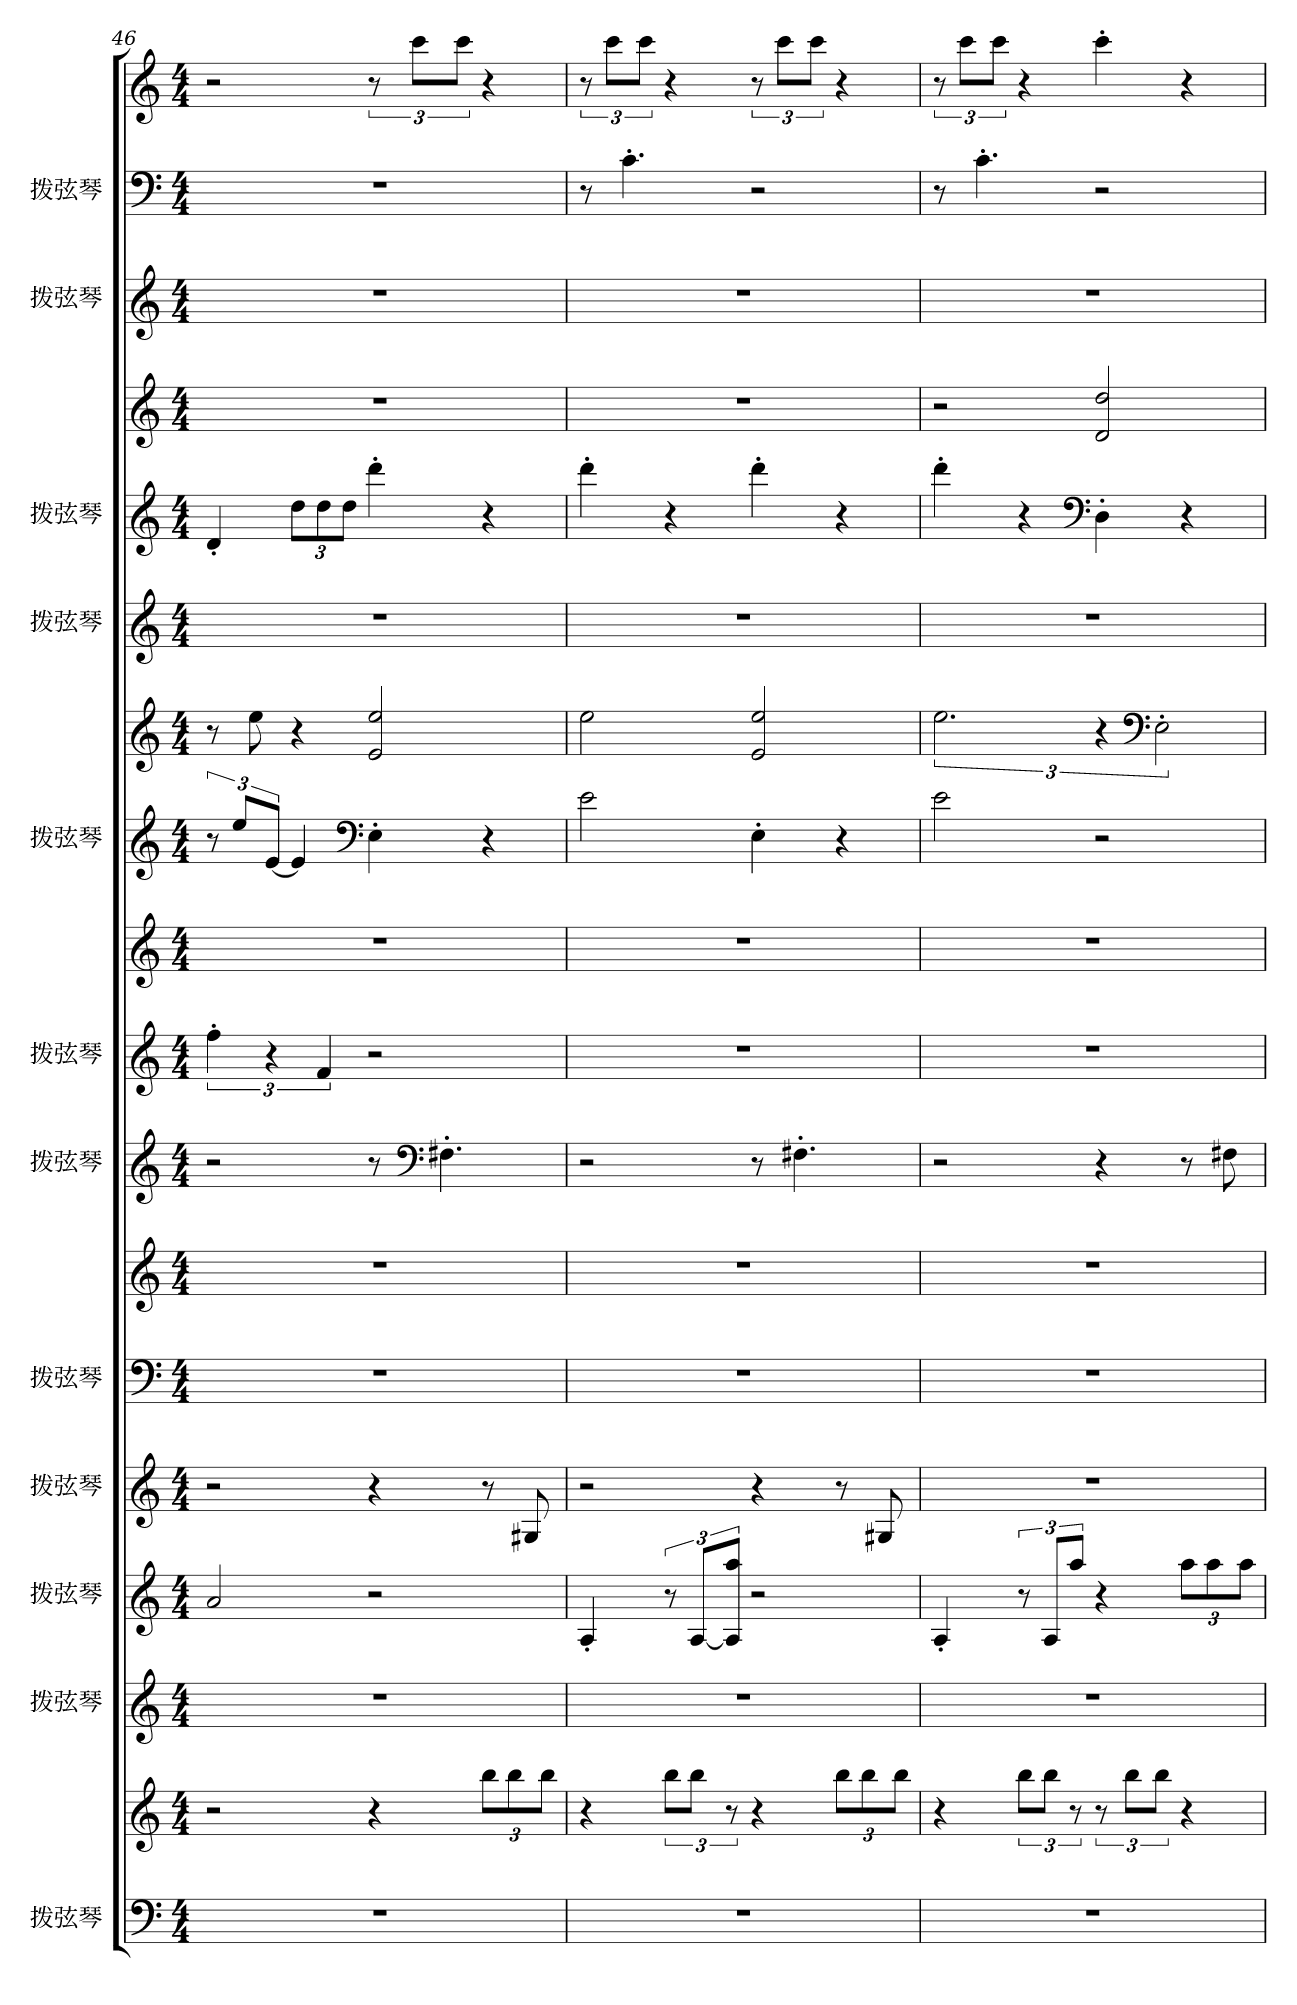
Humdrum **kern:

**kern	**kern	**kern	**kern	**kern	**kern	**kern	**kern	**kern	**kern	**kern	**kern	**kern	**kern	**kern	**kern	**kern	**kern
*part12	*part12	*part11	*part10	*part9	*part8	*part8	*part7	*part6	*part6	*part5	*part5	*part4	*part3	*part3	*part2	*part1	*part1
*staff18	*staff17	*staff16	*staff15	*staff14	*staff13	*staff12	*staff11	*staff10	*staff9	*staff8	*staff7	*staff6	*staff5	*staff4	*staff3	*staff2	*staff1
*I"拨弦琴	*	*I"拨弦琴	*I"拨弦琴	*I"拨弦琴	*I"拨弦琴	*	*I"拨弦琴	*I"拨弦琴	*	*I"拨弦琴	*	*I"拨弦琴	*I"拨弦琴	*	*I"拨弦琴	*I"拨弦琴	*
!!LO:PB:g=z
*clefF4	*clefG2	*clefG2	*clefG2	*clefG2	*clefF4	*clefG2	*clefG2	*clefG2	*clefG2	*clefG2	*clefG2	*clefG2	*clefG2	*clefG2	*clefG2	*clefF4	*clefG2
*k[]	*k[]	*k[]	*k[]	*k[]	*k[]	*k[]	*k[]	*k[]	*k[]	*k[]	*k[]	*k[]	*k[]	*k[]	*k[]	*k[]	*k[]
*M4/4	*M4/4	*M4/4	*M4/4	*M4/4	*M4/4	*M4/4	*M4/4	*M4/4	*M4/4	*M4/4	*M4/4	*M4/4	*M4/4	*M4/4	*M4/4	*M4/4	*M4/4
=46	=46	=46	=46	=46	=46	=46	=46	=46	=46	=46	=46	=46	=46	=46	=46	=46	=46
1r	2r	1r	2a/	2r	1r	1r	2r	6ff'\	1r	12r	8r	1r	4d'/	1r	1r	1r	2r
.	.	.	.	.	.	.	.	.	.	12ee/L	.	.	.	.	.	.	.
.	.	.	.	.	.	.	.	.	.	.	8ee\	.	.	.	.	.	.
.	.	.	.	.	.	.	.	6r	.	[12e/J	.	.	.	.	.	.	.
*	*	*	*	*	*	*	*	*	*	*	*	*	*Xbrackettup	*	*	*	*
.	.	.	.	.	.	.	.	.	.	4e/]	4r	.	12dd\L	.	.	.	.
.	.	.	.	.	.	.	.	6f/	.	.	.	.	12dd\	.	.	.	.
.	.	.	.	.	.	.	.	.	.	.	.	.	12dd\J	.	.	.	.
*	*	*	*	*	*	*	*	*	*	*clefF4	*	*	*	*	*	*	*
.	4r	.	2r	4r	.	.	8r	2r	.	4E'\	2e/ 2ee/	.	4ddd'\	.	.	.	12r
.	.	.	.	.	.	.	.	.	.	.	.	.	.	.	.	.	12ccc\L
*	*	*	*	*	*	*	*clefF4	*	*	*	*	*	*	*	*	*	*
.	.	.	.	.	.	.	4.F#X'\	.	.	.	.	.	.	.	.	.	.
.	.	.	.	.	.	.	.	.	.	.	.	.	.	.	.	.	12ccc\J
*	*Xbrackettup	*	*	*	*	*	*	*	*	*	*	*	*	*	*	*	*
.	12bb\L	.	.	8r	.	.	.	.	.	4r	.	.	4r	.	.	.	4r
.	12bb\	.	.	.	.	.	.	.	.	.	.	.	.	.	.	.	.
.	.	.	.	8G#X/	.	.	.	.	.	.	.	.	.	.	.	.	.
.	12bb\J	.	.	.	.	.	.	.	.	.	.	.	.	.	.	.	.
=47	=47	=47	=47	=47	=47	=47	=47	=47	=47	=47	=47	=47	=47	=47	=47	=47	=47
1r	4r	1r	4A'/	2r	1r	1r	2r	1r	1r	2e\	2ee\	1r	4ddd'\	1r	1r	8r	12r
.	.	.	.	.	.	.	.	.	.	.	.	.	.	.	.	.	12ccc\L
.	.	.	.	.	.	.	.	.	.	.	.	.	.	.	.	4.c'\	.
.	.	.	.	.	.	.	.	.	.	.	.	.	.	.	.	.	12ccc\J
*	*brackettup	*	*	*	*	*	*	*	*	*	*	*	*	*	*	*	*
.	12bb\L	.	12r	.	.	.	.	.	.	.	.	.	4r	.	.	.	4r
.	12bb\J	.	[12A/L	.	.	.	.	.	.	.	.	.	.	.	.	.	.
.	12r	.	12A/] 12aa/J	.	.	.	.	.	.	.	.	.	.	.	.	.	.
.	4r	.	2r	4r	.	.	8r	.	.	4E'\	2e/ 2ee/	.	4ddd'\	.	.	2r	12r
.	.	.	.	.	.	.	.	.	.	.	.	.	.	.	.	.	12ccc\L
.	.	.	.	.	.	.	4.F#X'\	.	.	.	.	.	.	.	.	.	.
.	.	.	.	.	.	.	.	.	.	.	.	.	.	.	.	.	12ccc\J
*	*Xbrackettup	*	*	*	*	*	*	*	*	*	*	*	*	*	*	*	*
.	12bb\L	.	.	8r	.	.	.	.	.	4r	.	.	4r	.	.	.	4r
.	12bb\	.	.	.	.	.	.	.	.	.	.	.	.	.	.	.	.
.	.	.	.	8G#X/	.	.	.	.	.	.	.	.	.	.	.	.	.
.	12bb\J	.	.	.	.	.	.	.	.	.	.	.	.	.	.	.	.
!!LO:PB:g=z
=48	=48	=48	=48	=48	=48	=48	=48	=48	=48	=48	=48	=48	=48	=48	=48	=48	=48
1r	4r	1r	4A'/	1r	1r	1r	2r	1r	1r	2e\	3.ee\	1r	4ddd'\	2r	1r	8r	12r
.	.	.	.	.	.	.	.	.	.	.	.	.	.	.	.	.	12ccc\L
.	.	.	.	.	.	.	.	.	.	.	.	.	.	.	.	4.c'\	.
.	.	.	.	.	.	.	.	.	.	.	.	.	.	.	.	.	12ccc\J
*	*brackettup	*	*	*	*	*	*	*	*	*	*	*	*	*	*	*	*
.	12bb\L	.	12r	.	.	.	.	.	.	.	.	.	4r	.	.	.	4r
.	12bb\J	.	12A/L	.	.	.	.	.	.	.	.	.	.	.	.	.	.
.	12r	.	12aa/J	.	.	.	.	.	.	.	.	.	.	.	.	.	.
*	*	*	*	*	*	*	*	*	*	*	*	*	*clefF4	*	*	*	*
.	12r	.	4r	.	.	.	4r	.	.	2r	6r	.	4D'\	2d/ 2dd/	.	2r	4ccc'\
.	12bb\L	.	.	.	.	.	.	.	.	.	.	.	.	.	.	.	.
*	*	*	*	*	*	*	*	*	*	*	*clefF4	*	*	*	*	*	*
.	12bb\J	.	.	.	.	.	.	.	.	.	3E'\	.	.	.	.	.	.
*	*	*	*Xbrackettup	*	*	*	*	*	*	*	*	*	*	*	*	*	*
.	4r	.	12aa\L	.	.	.	8r	.	.	.	.	.	4r	.	.	.	4r
.	.	.	12aa\	.	.	.	.	.	.	.	.	.	.	.	.	.	.
.	.	.	.	.	.	.	8F#X\	.	.	.	.	.	.	.	.	.	.
.	.	.	12aa\J	.	.	.	.	.	.	.	.	.	.	.	.	.	.
=	=	=	=	=	=	=	=	=	=	=	=	=	=	=	=	=	=
*-	*-	*-	*-	*-	*-	*-	*-	*-	*-	*-	*-	*-	*-	*-	*-	*-	*-
